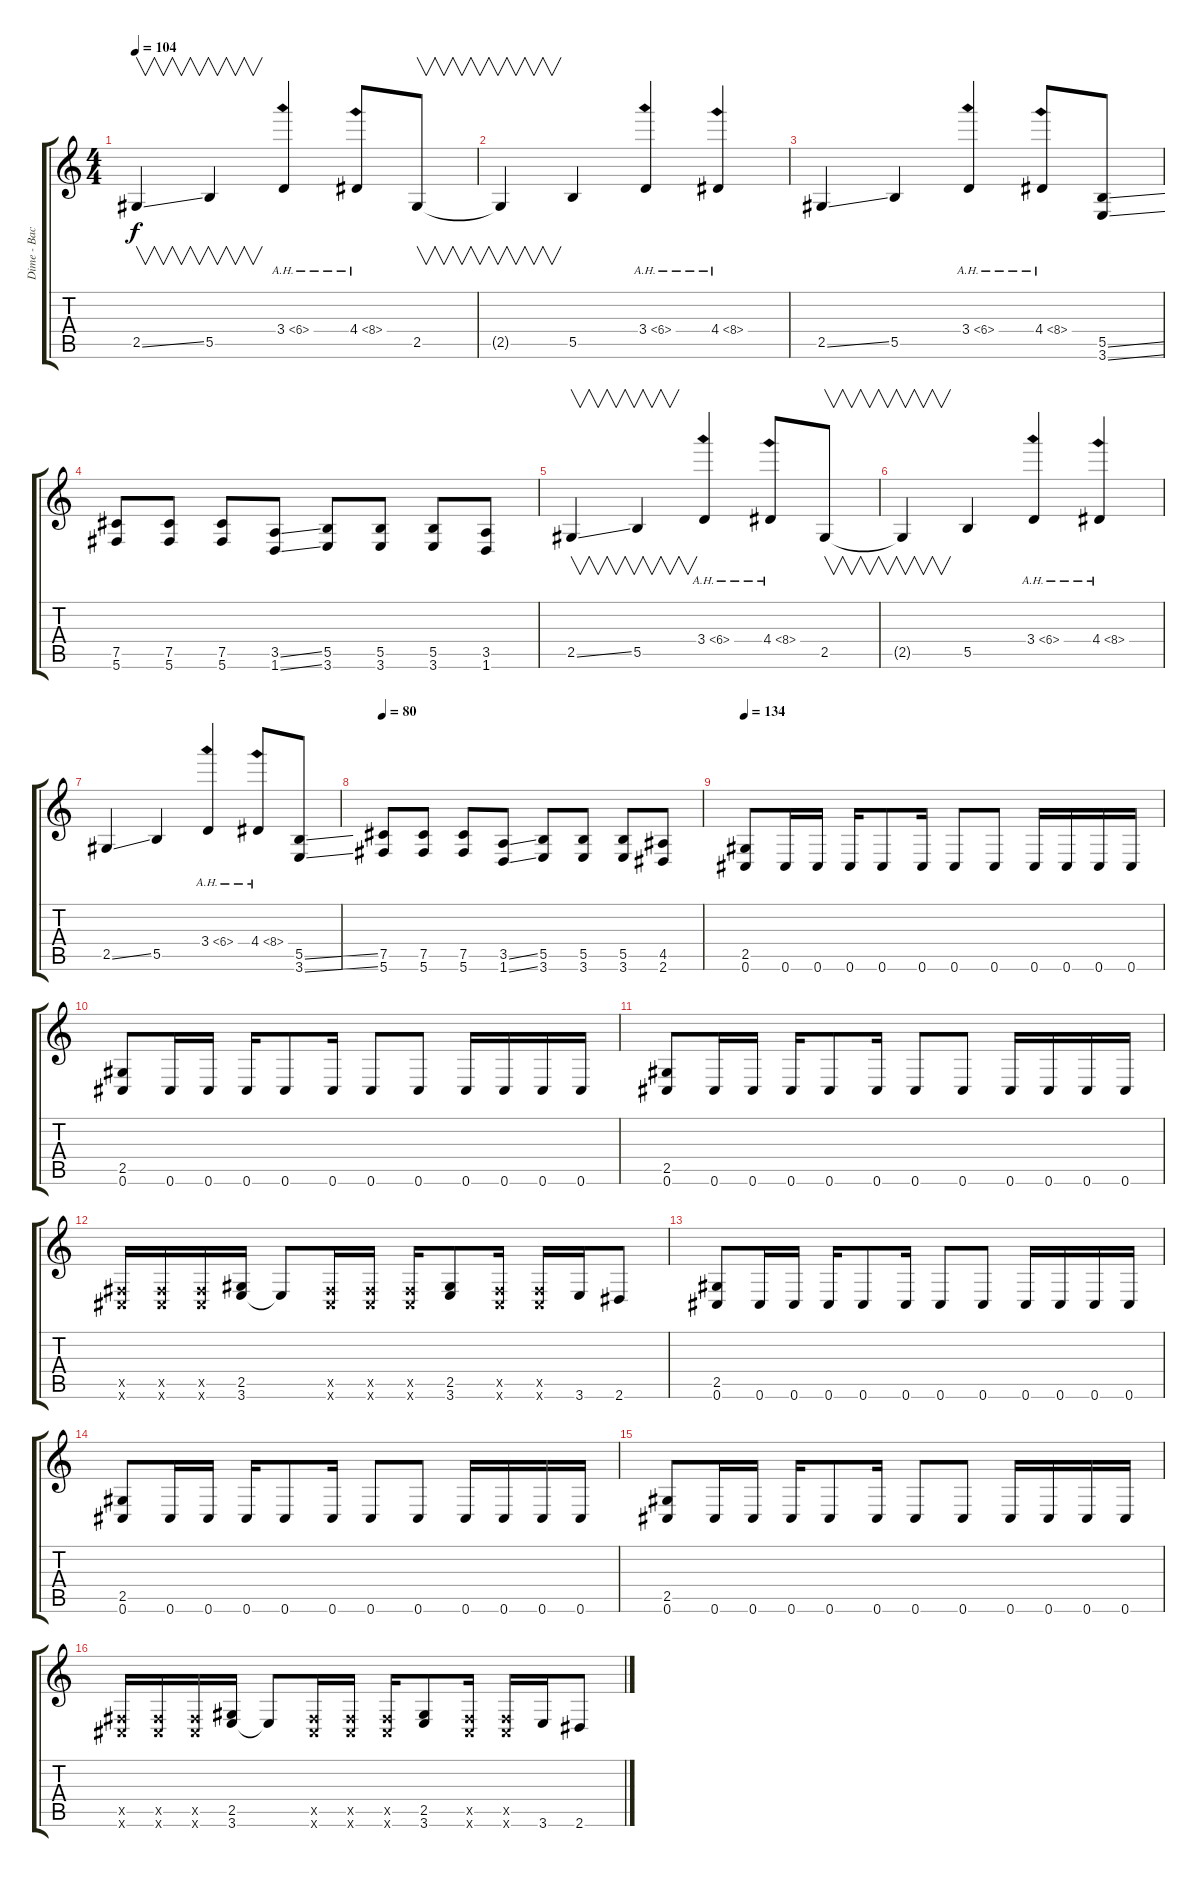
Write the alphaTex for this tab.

\track ("Dime - Back Guitar" "Dime - Bac") {instrument distortionguitar}
\staff {score tabs}
\tuning (Db4 Ab3 E3 B2 Gb2 Db2) {hide}
\ts (4 4)
\tempo 104
\clef g2
\ks c
2.5{ss}.4{v dy f} 5.5.4{v} 3.4{ah 3}.4 4.4{ah 4}.8 2.5.8{v} |
2.5{t}.4{v} 5.5.4 3.4{ah 3}.4 4.4{ah 4}.4 |
2.5{ss}.4 5.5.4 3.4{ah 3}.4 4.4{ah 4}.8 (5.5{ss} 3.6{ss}).8 |
(7.5 5.6).8 (7.5 5.6).8 (7.5 5.6).8 (3.5{ss} 1.6{ss}).8 (5.5 3.6).8 (5.5 3.6).8 (5.5 3.6).8 (3.5 1.6).8 |
2.5{ss}.4{v} 5.5.4{v} 3.4{ah 3}.4 4.4{ah 4}.8 2.5.8{v} |
2.5{t}.4{v} 5.5.4 3.4{ah 3}.4 4.4{ah 4}.4 |
2.5{ss}.4 5.5.4 3.4{ah 3}.4 4.4{ah 4}.8 (5.5{ss} 3.6{ss}).8 |
\tempo 80
(7.5 5.6).8 (7.5 5.6).8 (7.5 5.6).8 (3.5{ss} 1.6{ss}).8 (5.5 3.6).8 (5.5 3.6).8 (5.5 3.6).8 (4.5 2.6).8 |
\tempo 134
(2.5 0.6).8 0.6.16 0.6.16 0.6.16 0.6.8 0.6.16 0.6.8 0.6.8 0.6.16 0.6.16 0.6.16 0.6.16 |
(2.5 0.6).8 0.6.16 0.6.16 0.6.16 0.6.8 0.6.16 0.6.8 0.6.8 0.6.16 0.6.16 0.6.16 0.6.16 |
(2.5 0.6).8 0.6.16 0.6.16 0.6.16 0.6.8 0.6.16 0.6.8 0.6.8 0.6.16 0.6.16 0.6.16 0.6.16 |
(0.5{x} 0.6{x}).16 (0.5{x} 0.6{x}).16 (0.5{x} 0.6{x}).16 (2.5 3.6).16 3.6{t}.8 (0.5{x} 0.6{x}).16 (0.5{x} 0.6{x}).16 (0.5{x} 0.6{x}).16 (2.5 3.6).8 (0.5{x} 0.6{x}).16 (0.5{x} 0.6{x}).16 3.6.16 2.6.8 |
(2.5 0.6).8 0.6.16 0.6.16 0.6.16 0.6.8 0.6.16 0.6.8 0.6.8 0.6.16 0.6.16 0.6.16 0.6.16 |
(2.5 0.6).8 0.6.16 0.6.16 0.6.16 0.6.8 0.6.16 0.6.8 0.6.8 0.6.16 0.6.16 0.6.16 0.6.16 |
(2.5 0.6).8 0.6.16 0.6.16 0.6.16 0.6.8 0.6.16 0.6.8 0.6.8 0.6.16 0.6.16 0.6.16 0.6.16 |
(0.5{x} 0.6{x}).16 (0.5{x} 0.6{x}).16 (0.5{x} 0.6{x}).16 (2.5 3.6).16 3.6{t}.8 (0.5{x} 0.6{x}).16 (0.5{x} 0.6{x}).16 (0.5{x} 0.6{x}).16 (2.5 3.6).8 (0.5{x} 0.6{x}).16 (0.5{x} 0.6{x}).16 3.6.16 2.6.8
